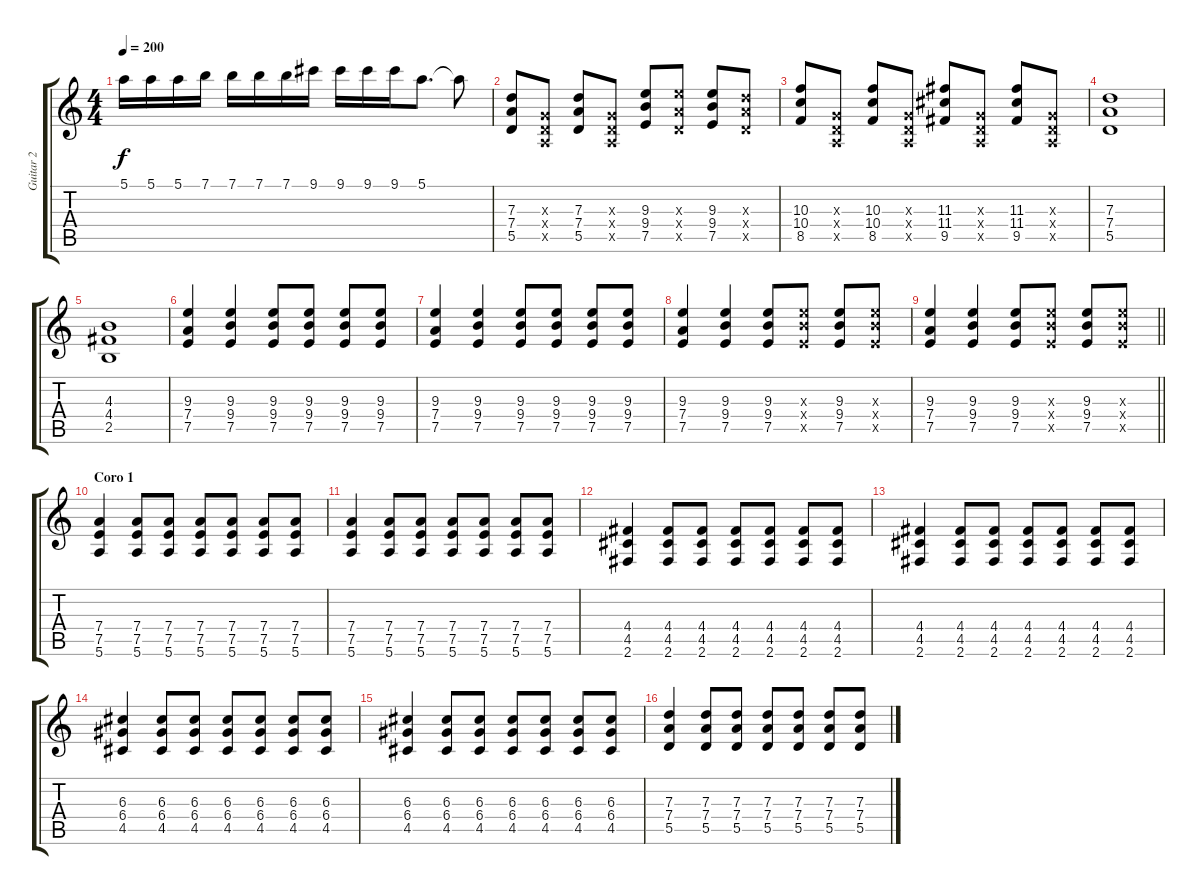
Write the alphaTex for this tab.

\track ("Guitar 2" "Guitar 2") {instrument distortionguitar}
\staff {score tabs}
\tuning (E4 B3 G3 D3 A2 E2) {hide}
\ts (4 4)
\tempo 200
\clef g2
\ks c
5.1.16{dy f} 5.1.16 5.1.16 7.1.16 7.1.16 7.1.16 7.1.16 9.1.16 9.1.16 9.1.16 9.1.16 5.1.8{d} 5.1{t}.8 |
(7.3 7.4 5.5).8 (0.3{x} 0.4{x} 0.5{x}).8 (7.3 7.4 5.5).8 (0.3{x} 0.4{x} 0.5{x}).8 (9.3 9.4 7.5).8 (9.3{x} 7.4{x} 5.5{x}).8 (9.3 9.4 7.5).8 (7.3{x} 7.4{x} 5.5{x}).8 |
(10.3 10.4 8.5).8 (0.3{x} 0.4{x} 0.5{x}).8 (10.3 10.4 8.5).8 (0.3{x} 0.4{x} 0.5{x}).8 (11.3 11.4 9.5).8 (0.3{x} 0.4{x} 0.5{x}).8 (11.3 11.4 9.5).8 (0.3{x} 0.4{x} 0.5{x}).8 |
(7.3 7.4 5.5).1 |
(4.3 4.4 2.5).1 |
(9.3 7.4 7.5).4 (9.3 9.4 7.5).4 (9.3 9.4 7.5).8 (9.3 9.4 7.5).8 (9.3 9.4 7.5).8 (9.3 9.4 7.5).8 |
(9.3 7.4 7.5).4 (9.3 9.4 7.5).4 (9.3 9.4 7.5).8 (9.3 9.4 7.5).8 (9.3 9.4 7.5).8 (9.3 9.4 7.5).8 |
(9.3 7.4 7.5).4 (9.3 9.4 7.5).4 (9.3 9.4 7.5).8 (9.3{x} 9.4{x} 7.5{x}).8 (9.3 9.4 7.5).8 (9.3{x} 9.4{x} 7.5{x}).8 |
\barLineRight lightlight
(9.3 7.4 7.5).4 (9.3 9.4 7.5).4 (9.3 9.4 7.5).8 (9.3{x} 9.4{x} 7.5{x}).8 (9.3 9.4 7.5).8 (9.3{x} 9.4{x} 7.5{x}).8 |
\section ("" "Coro 1")
(7.4 7.5 5.6).4 (7.4 7.5 5.6).8 (7.4 7.5 5.6).8 (7.4 7.5 5.6).8 (7.4 7.5 5.6).8 (7.4 7.5 5.6).8 (7.4 7.5 5.6).8 |
(7.4 7.5 5.6).4 (7.4 7.5 5.6).8 (7.4 7.5 5.6).8 (7.4 7.5 5.6).8 (7.4 7.5 5.6).8 (7.4 7.5 5.6).8 (7.4 7.5 5.6).8 |
(4.4 4.5 2.6).4 (4.4 4.5 2.6).8 (4.4 4.5 2.6).8 (4.4 4.5 2.6).8 (4.4 4.5 2.6).8 (4.4 4.5 2.6).8 (4.4 4.5 2.6).8 |
(4.4 4.5 2.6).4 (4.4 4.5 2.6).8 (4.4 4.5 2.6).8 (4.4 4.5 2.6).8 (4.4 4.5 2.6).8 (4.4 4.5 2.6).8 (4.4 4.5 2.6).8 |
(6.3 6.4 4.5).4 (6.3 6.4 4.5).8 (6.3 6.4 4.5).8 (6.3 6.4 4.5).8 (6.3 6.4 4.5).8 (6.3 6.4 4.5).8 (6.3 6.4 4.5).8 |
(6.3 6.4 4.5).4 (6.3 6.4 4.5).8 (6.3 6.4 4.5).8 (6.3 6.4 4.5).8 (6.3 6.4 4.5).8 (6.3 6.4 4.5).8 (6.3 6.4 4.5).8 |
(7.3 7.4 5.5).4 (7.3 7.4 5.5).8 (7.3 7.4 5.5).8 (7.3 7.4 5.5).8 (7.3 7.4 5.5).8 (7.3 7.4 5.5).8 (7.3 7.4 5.5).8
